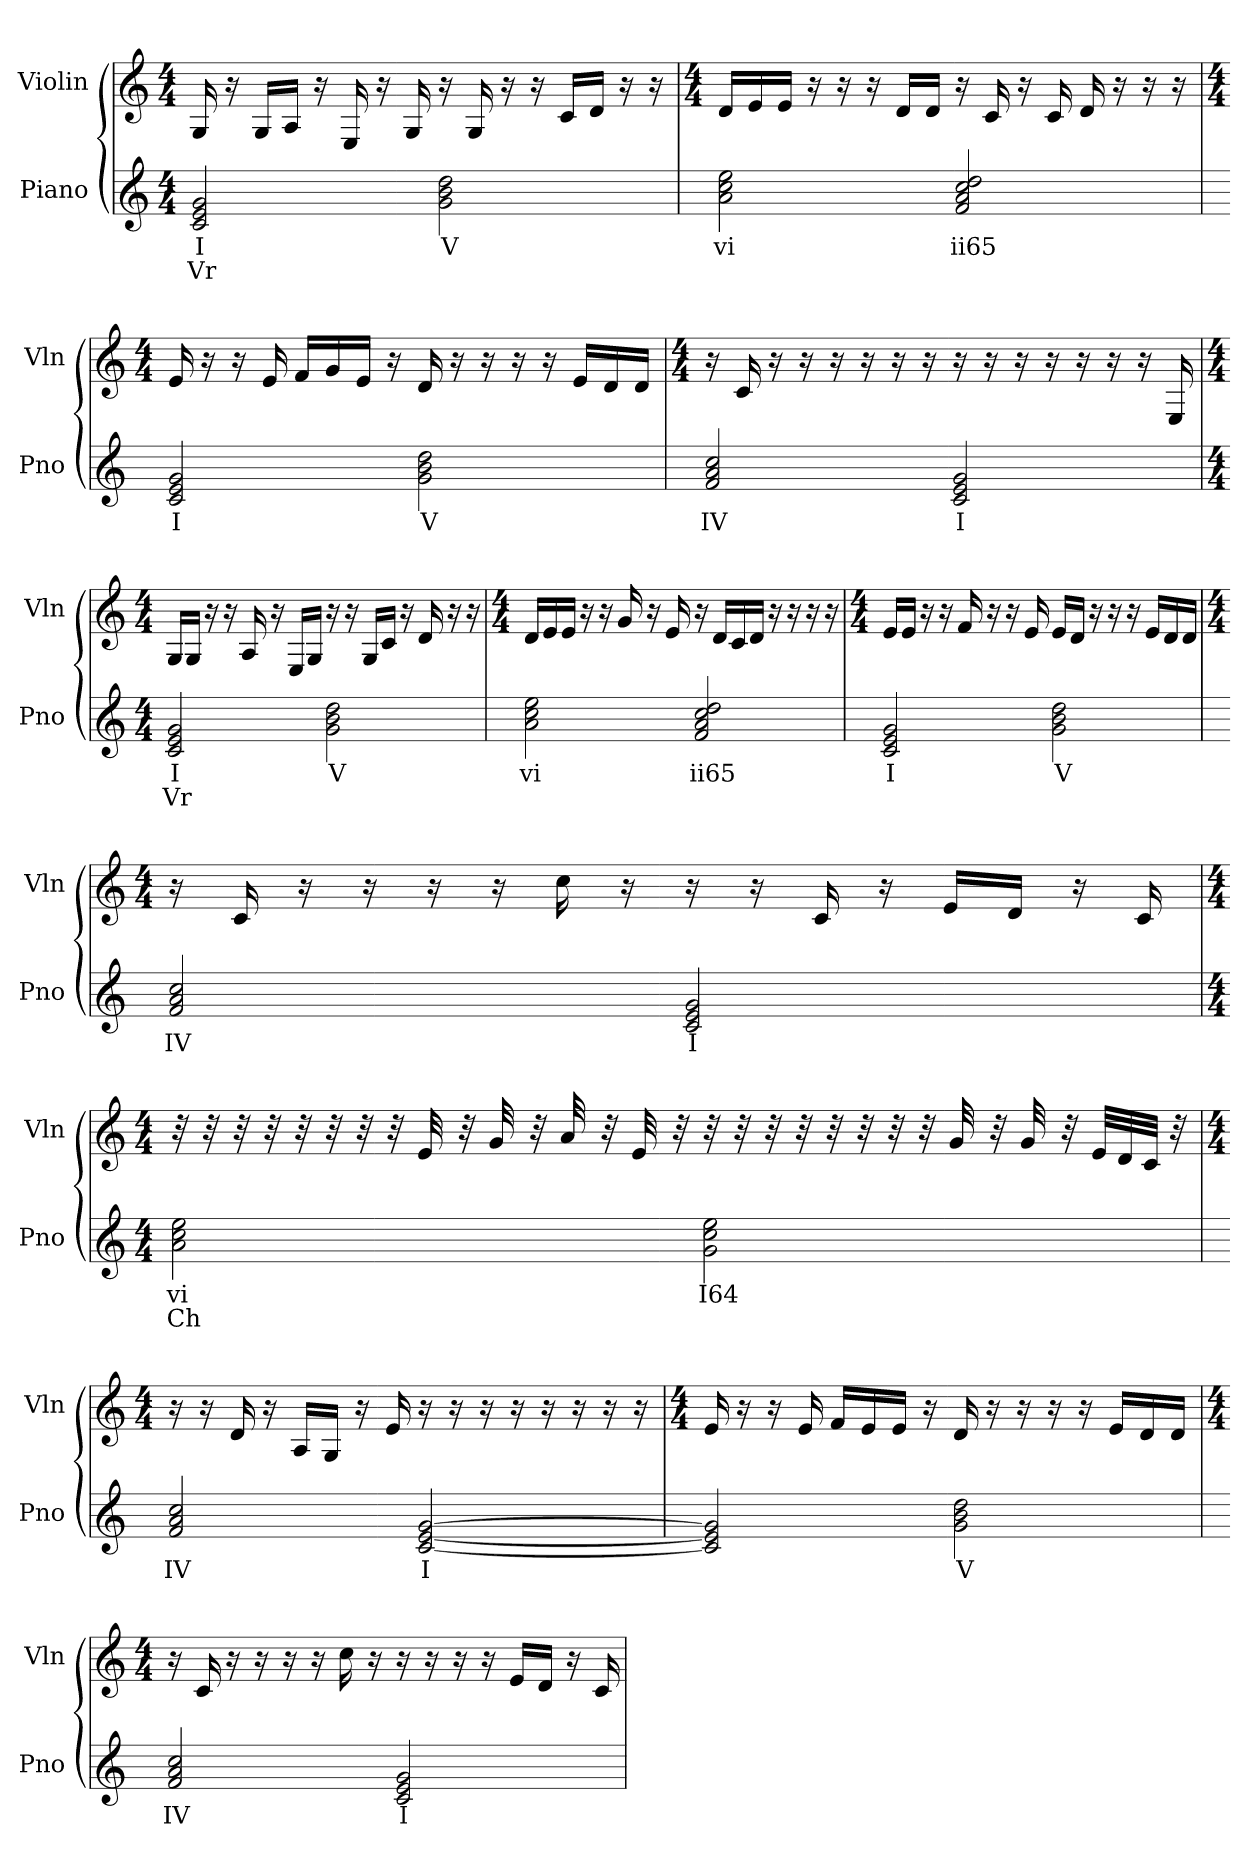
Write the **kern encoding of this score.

**kern	**text	**text	**kern
*part2	*part2	*part2	*part1
*staff2	*staff2	*staff2	*staff1
*I"Piano	*	*	*I"Violin
*I'Pno	*	*	*I'Vln
*k[]	*	*	*
*C:	*	*	*
*M4/4	*	*	*M4/4
=	=	=	=
2c 2e 2g	I	Vr	16G
.	.	.	16r
.	.	.	16GLL
.	.	.	16AJJ
.	.	.	16r
.	.	.	16E
.	.	.	16r
.	.	.	16G
2g 2b 2dd	V	.	16r
.	.	.	16G
.	.	.	16r
.	.	.	16r
.	.	.	16cLL
.	.	.	16dJJ
.	.	.	16r
.	.	.	16r
=	=	=	=
*k[]	*	*	*
*C:	*	*	*
*	*	*	*M4/4
2a 2cc 2ee	vi	.	16dLL
.	.	.	16e
.	.	.	16eJJ
.	.	.	16r
.	.	.	16r
.	.	.	16r
.	.	.	16dLL
.	.	.	16dJJ
2f 2a 2cc 2dd	ii65	.	16r
.	.	.	16c
.	.	.	16r
.	.	.	16c
.	.	.	16d
.	.	.	16r
.	.	.	16r
.	.	.	16r
=	=	=	=
*k[]	*	*	*
*C:	*	*	*
*	*	*	*M4/4
2c 2e 2g	I	.	16e
.	.	.	16r
.	.	.	16r
.	.	.	16e
.	.	.	16fLL
.	.	.	16g
.	.	.	16eJJ
.	.	.	16r
2g 2b 2dd	V	.	16d
.	.	.	16r
.	.	.	16r
.	.	.	16r
.	.	.	16r
.	.	.	16eLL
.	.	.	16d
.	.	.	16dJJ
=	=	=	=
*k[]	*	*	*
*C:	*	*	*
*	*	*	*M4/4
2f 2a 2cc	IV	.	16r
.	.	.	16c
.	.	.	16r
.	.	.	16r
.	.	.	16r
.	.	.	16r
.	.	.	16r
.	.	.	16r
2c 2e 2g	I	.	16r
.	.	.	16r
.	.	.	16r
.	.	.	16r
.	.	.	16r
.	.	.	16r
.	.	.	16r
.	.	.	16E
=	=	=	=
*k[]	*	*	*
*C:	*	*	*
*M4/4	*	*	*M4/4
2c 2e 2g	I	Vr	16GLL
.	.	.	16GJJ
.	.	.	16r
.	.	.	16r
.	.	.	16A
.	.	.	16r
.	.	.	16ELL
.	.	.	16GJJ
2g 2b 2dd	V	.	16r
.	.	.	16r
.	.	.	16GLL
.	.	.	16cJJ
.	.	.	16r
.	.	.	16d
.	.	.	16r
.	.	.	16r
=	=	=	=
*k[]	*	*	*
*C:	*	*	*
*	*	*	*M4/4
2a 2cc 2ee	vi	.	16dLL
.	.	.	16e
.	.	.	16eJJ
.	.	.	16r
.	.	.	16r
.	.	.	16g
.	.	.	16r
.	.	.	16e
2f 2a 2cc 2dd	ii65	.	16r
.	.	.	16dLL
.	.	.	16c
.	.	.	16dJJ
.	.	.	16r
.	.	.	16r
.	.	.	16r
.	.	.	16r
=	=	=	=
*k[]	*	*	*
*C:	*	*	*
*	*	*	*M4/4
2c 2e 2g	I	.	16eLL
.	.	.	16eJJ
.	.	.	16r
.	.	.	16r
.	.	.	16f
.	.	.	16r
.	.	.	16r
.	.	.	16e
2g 2b 2dd	V	.	16eLL
.	.	.	16dJJ
.	.	.	16r
.	.	.	16r
.	.	.	16r
.	.	.	16eLL
.	.	.	16d
.	.	.	16dJJ
=	=	=	=
*k[]	*	*	*
*C:	*	*	*
*	*	*	*M4/4
2f 2a 2cc	IV	.	16r
.	.	.	16c
.	.	.	16r
.	.	.	16r
.	.	.	16r
.	.	.	16r
.	.	.	16cc
.	.	.	16r
2c 2e 2g	I	.	16r
.	.	.	16r
.	.	.	16c
.	.	.	16r
.	.	.	16eLL
.	.	.	16dJJ
.	.	.	16r
.	.	.	16c
=	=	=	=
*k[]	*	*	*
*C:	*	*	*
*M4/4	*	*	*M4/4
2a 2cc 2ee	vi	Ch	32r
.	.	.	32r
.	.	.	32r
.	.	.	32r
.	.	.	32r
.	.	.	32r
.	.	.	32r
.	.	.	32r
.	.	.	32e
.	.	.	32r
.	.	.	32g
.	.	.	32r
.	.	.	32a
.	.	.	32r
.	.	.	32e
.	.	.	32r
2g 2cc 2ee	I64	.	32r
.	.	.	32r
.	.	.	32r
.	.	.	32r
.	.	.	32r
.	.	.	32r
.	.	.	32r
.	.	.	32r
.	.	.	32g
.	.	.	32r
.	.	.	32g
.	.	.	32r
.	.	.	32eLLL
.	.	.	32d
.	.	.	32cJJJ
.	.	.	32r
=	=	=	=
*k[]	*	*	*
*C:	*	*	*
*	*	*	*M4/4
2f 2a 2cc	IV	.	16r
.	.	.	16r
.	.	.	16d
.	.	.	16r
.	.	.	16ALL
.	.	.	16GJJ
.	.	.	16r
.	.	.	16e
[2c [2e [2g	I	.	16r
.	.	.	16r
.	.	.	16r
.	.	.	16r
.	.	.	16r
.	.	.	16r
.	.	.	16r
.	.	.	16r
=	=	=	=
*k[]	*	*	*
*C:	*	*	*
*	*	*	*M4/4
2c] 2e] 2g]	.	.	16e
.	.	.	16r
.	.	.	16r
.	.	.	16e
.	.	.	16fLL
.	.	.	16e
.	.	.	16eJJ
.	.	.	16r
2g 2b 2dd	V	.	16d
.	.	.	16r
.	.	.	16r
.	.	.	16r
.	.	.	16r
.	.	.	16eLL
.	.	.	16d
.	.	.	16dJJ
=	=	=	=
*k[]	*	*	*
*C:	*	*	*
*	*	*	*M4/4
2f 2a 2cc	IV	.	16r
.	.	.	16c
.	.	.	16r
.	.	.	16r
.	.	.	16r
.	.	.	16r
.	.	.	16cc
.	.	.	16r
2c 2e 2g	I	.	16r
.	.	.	16r
.	.	.	16r
.	.	.	16r
.	.	.	16eLL
.	.	.	16dJJ
.	.	.	16r
.	.	.	16c
=	=	=	=
*-	*-	*-	*-
